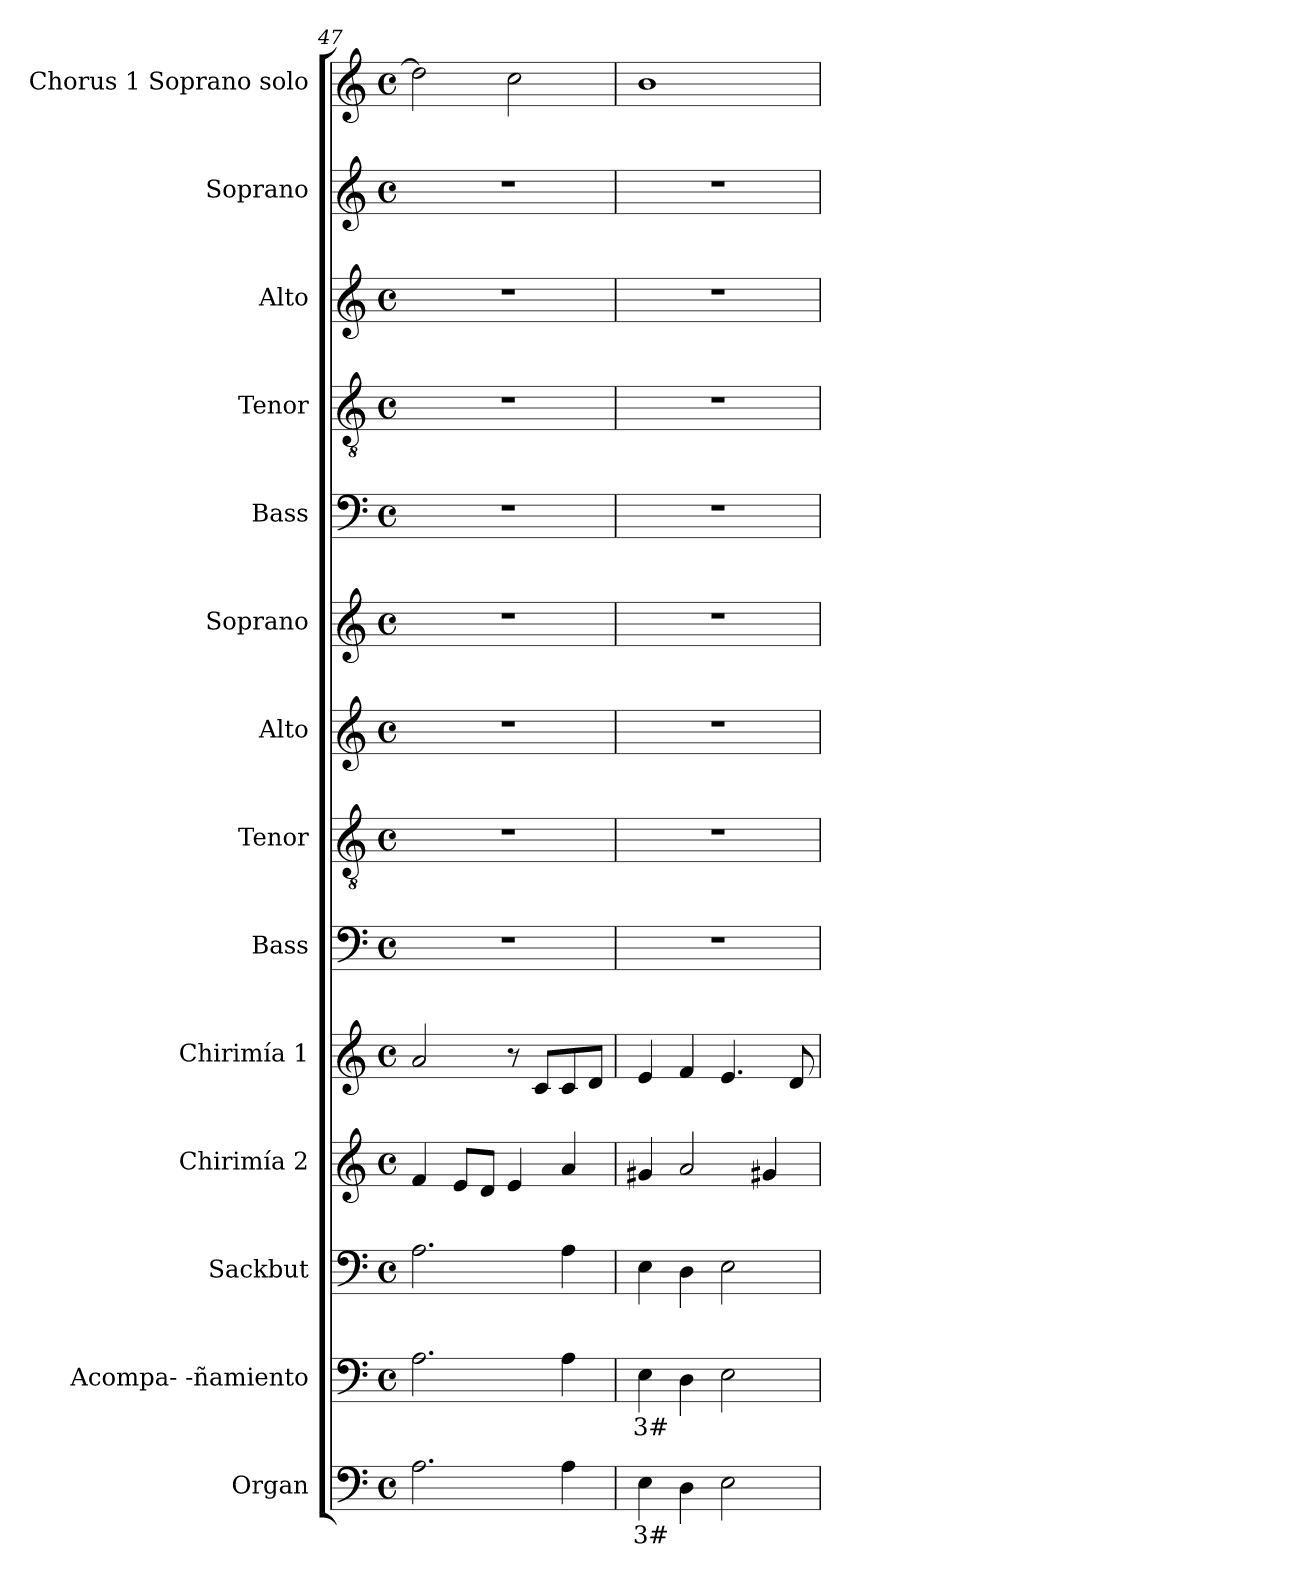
**kern	**text	**kern	**text	**kern	**kern	**kern	**kern	**kern	**kern	**kern	**kern	**kern	**kern	**kern	**kern
*part14	*part14	*part13	*part13	*part12	*part11	*part10	*part9	*part8	*part7	*part6	*part5	*part4	*part3	*part2	*part1
*staff14	*staff14	*staff13	*staff13	*staff12	*staff11	*staff10	*staff9	*staff8	*staff7	*staff6	*staff5	*staff4	*staff3	*staff2	*staff1
*I"Organ	*	*I"Acompa- -ñamiento	*	*I"Sackbut	*I"Chirimía 2	*I"Chirimía 1	*I"Bass	*I"Tenor	*I"Alto	*I"Soprano	*I"Bass	*I"Tenor	*I"Alto	*I"Soprano	*I"Chorus 1 Soprano solo
*I'Org.	*	*I'Ac.	*	*I'Scbt.	*I'Chi.	*I'Chi.	*I'B.	*I'T.	*I'A.	*I'S.	*I'B.	*I'T.	*I'A.	*I'S.	*I'S.
*clefF4	*	*clefF4	*	*clefF4	*clefG2	*clefG2	*clefF4	*clefGv2	*clefG2	*clefG2	*clefF4	*clefGv2	*clefG2	*clefG2	*clefG2
*	*	*	*	*	*	*	*	*ITrd7c12	*	*	*	*ITrd7c12	*	*	*
*k[]	*	*k[]	*	*k[]	*k[]	*k[]	*k[]	*k[]	*k[]	*k[]	*k[]	*k[]	*k[]	*k[]	*k[]
*C:	*	*C:	*	*C:	*C:	*C:	*C:	*C:	*C:	*C:	*C:	*C:	*C:	*C:	*C:
*M4/4	*	*M4/4	*	*M4/4	*M4/4	*M4/4	*M4/4	*M4/4	*M4/4	*M4/4	*M4/4	*M4/4	*M4/4	*M4/4	*M4/4
*met(c)	*	*met(c)	*	*met(c)	*met(c)	*met(c)	*met(c)	*met(c)	*met(c)	*met(c)	*met(c)	*met(c)	*met(c)	*met(c)	*met(c)
=47	=47	=47	=47	=47	=47	=47	=47	=47	=47	=47	=47	=47	=47	=47	=47
2.Ai\	.	2.Ai\	.	2.Ai\	4fi/	2ai/	1r	1r	1r	1r	1r	1r	1r	1r	2ddi\]
.	.	.	.	.	8ei/L	.	.	.	.	.	.	.	.	.	.
.	.	.	.	.	8di/J	.	.	.	.	.	.	.	.	.	.
.	.	.	.	.	4ei/	8r	.	.	.	.	.	.	.	.	2cci\
.	.	.	.	.	.	8ci/L	.	.	.	.	.	.	.	.	.
4Ai\	.	4Ai\	.	4Ai\	4ai/	8ci/	.	.	.	.	.	.	.	.	.
.	.	.	.	.	.	8di/J	.	.	.	.	.	.	.	.	.
!!LO:PB:g=z
=48	=48	=48	=48	=48	=48	=48	=48	=48	=48	=48	=48	=48	=48	=48	=48
!	!LO:LY:b:color=#000000	!	!	!	!	!	!	!	!	!	!	!	!	!	!
!	!	!	!LO:LY:b:color=#000000	!	!	!	!	!	!	!	!	!	!	!	!
4Ei\	3#	4Ei\	3#	4Ei\	4g#Xi/	4ei/	1r	1r	1r	1r	1r	1r	1r	1r	1bi
4Di\	.	4Di\	.	4Di\	2ai/	4fi/	.	.	.	.	.	.	.	.	.
2Ei\	.	2Ei\	.	2Ei\	.	4.ei/	.	.	.	.	.	.	.	.	.
.	.	.	.	.	4g#Xi/	.	.	.	.	.	.	.	.	.	.
.	.	.	.	.	.	8di/	.	.	.	.	.	.	.	.	.
=	=	=	=	=	=	=	=	=	=	=	=	=	=	=	=
*-	*-	*-	*-	*-	*-	*-	*-	*-	*-	*-	*-	*-	*-	*-	*-
